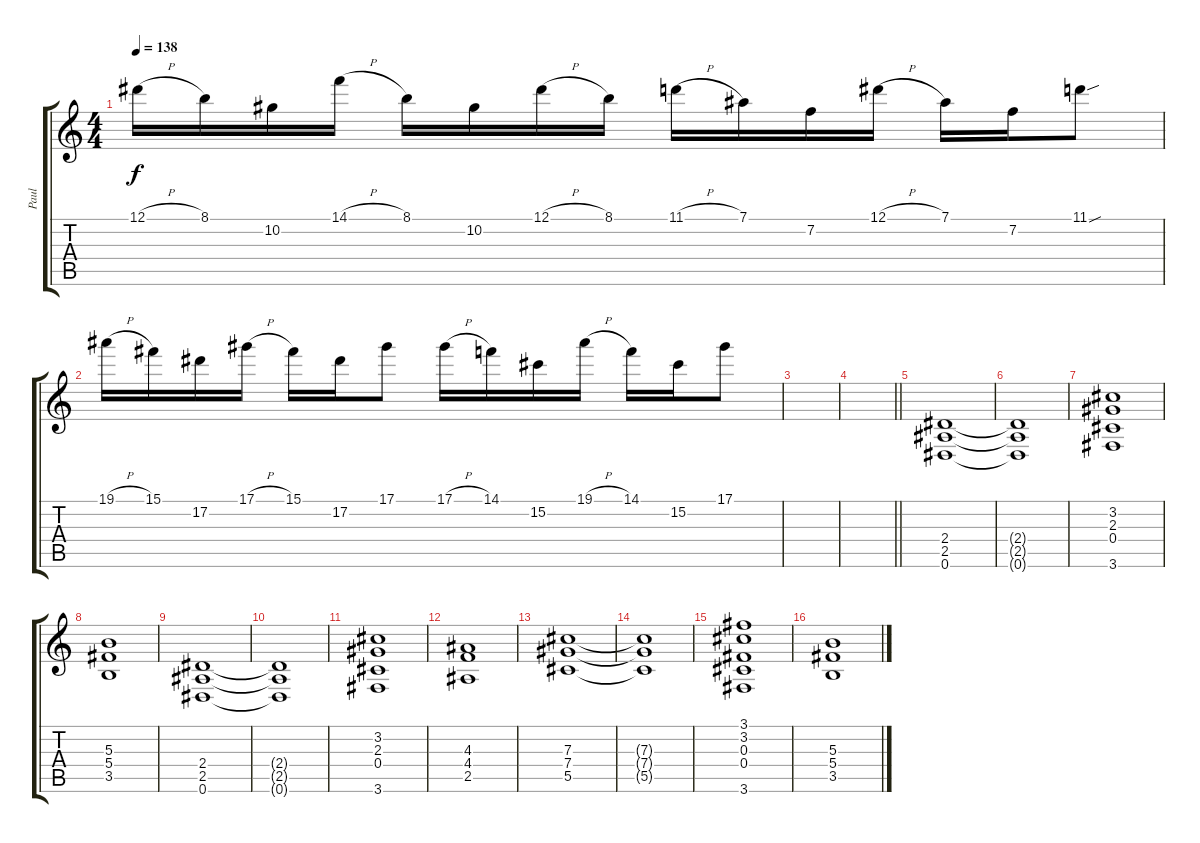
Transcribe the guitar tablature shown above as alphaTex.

\track ("Paul" "Paul") {instrument overdrivenguitar}
\staff {score tabs}
\tuning (Eb4 Bb3 Gb3 Db3 Ab2 Eb2) {hide}
\ts (4 4)
\tempo 138
\clef g2
\ks c
12.1{h}.16{dy f} 8.1.16 10.2.16 14.1{h}.16 8.1.16 10.2.16 12.1{h}.16 8.1.16 11.1{h}.16 7.1.16 7.2.16 12.1{h}.16 7.1.16 7.2.16 11.1{sou}.8 |
19.1{h}.16 15.1.16 17.2.16 17.1{h}.16 15.1.16 17.2.16 17.1.8 17.1{h}.16 14.1.16 15.2.16 19.1{h}.16 14.1.16 15.2.16 17.1.8 |
|
\barLineRight lightlight
|
(2.4 2.5 0.6).1 |
(2.4{t} 2.5{t} 0.6{t}).1 |
(3.2 2.3 0.4 3.6).1 |
(5.3 5.4 3.5).1 |
(2.4 2.5 0.6).1 |
(2.4{t} 2.5{t} 0.6{t}).1 |
(3.2 2.3 0.4 3.6).1 |
(4.3 4.4 2.5).1 |
(7.3 7.4 5.5).1 |
(7.3{t} 7.4{t} 5.5{t}).1 |
(3.1 3.2 0.3 0.4 3.6).1 |
(5.3 5.4 3.5).1
